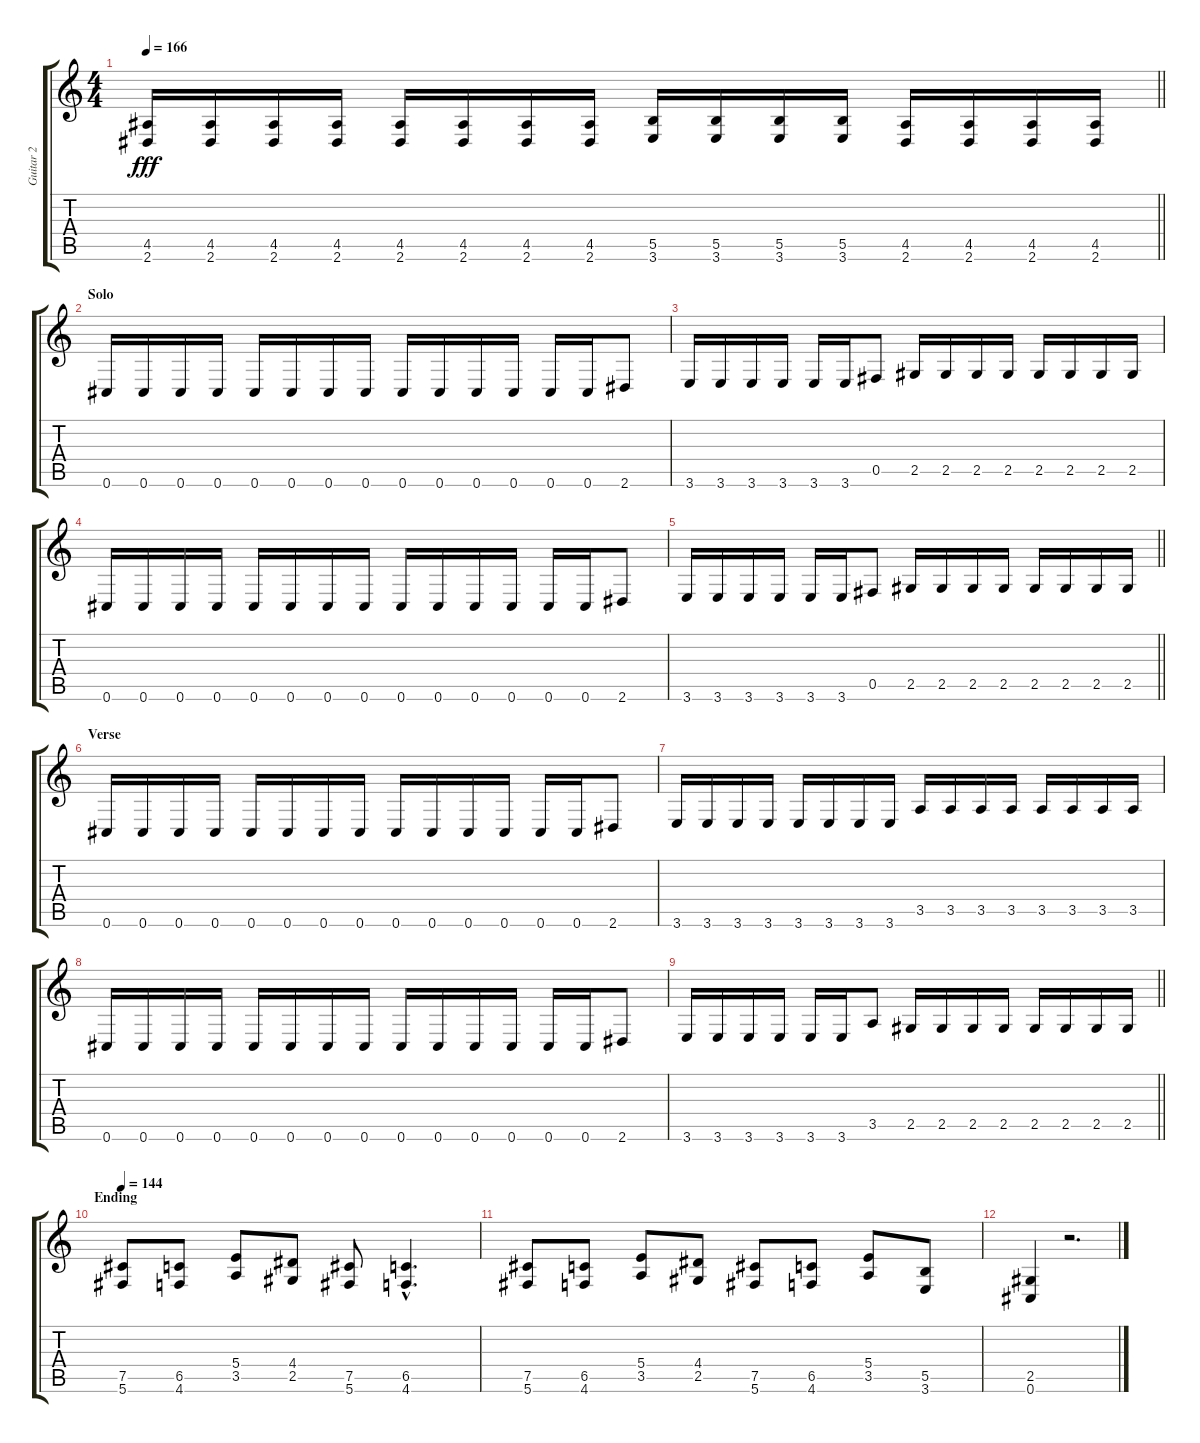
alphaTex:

\track ("Guitar 2" "Guitar 2") {instrument overdrivenguitar}
\staff {score tabs}
\tuning (Db4 Ab3 E3 B2 Gb2 Db2) {hide}
\ts (4 4)
\tempo 166
\clef g2
\barLineRight lightlight
\ks c
(4.5 2.6).16{dy fff} (4.5 2.6).16 (4.5 2.6).16 (4.5 2.6).16 (4.5 2.6).16 (4.5 2.6).16 (4.5 2.6).16 (4.5 2.6).16 (5.5 3.6).16 (5.5 3.6).16 (5.5 3.6).16 (5.5 3.6).16 (4.5 2.6).16 (4.5 2.6).16 (4.5 2.6).16 (4.5 2.6).16 |
\section ("" "Solo")
0.6.16 0.6.16 0.6.16 0.6.16 0.6.16 0.6.16 0.6.16 0.6.16 0.6.16 0.6.16 0.6.16 0.6.16 0.6.16 0.6.16 2.6.8 |
3.6.16 3.6.16 3.6.16 3.6.16 3.6.16 3.6.16 0.5.8 2.5.16 2.5.16 2.5.16 2.5.16 2.5.16 2.5.16 2.5.16 2.5.16 |
0.6.16 0.6.16 0.6.16 0.6.16 0.6.16 0.6.16 0.6.16 0.6.16 0.6.16 0.6.16 0.6.16 0.6.16 0.6.16 0.6.16 2.6.8 |
\barLineRight lightlight
3.6.16 3.6.16 3.6.16 3.6.16 3.6.16 3.6.16 0.5.8 2.5.16 2.5.16 2.5.16 2.5.16 2.5.16 2.5.16 2.5.16 2.5.16 |
\section ("" "Verse")
0.6.16 0.6.16 0.6.16 0.6.16 0.6.16 0.6.16 0.6.16 0.6.16 0.6.16 0.6.16 0.6.16 0.6.16 0.6.16 0.6.16 2.6.8 |
3.6.16 3.6.16 3.6.16 3.6.16 3.6.16 3.6.16 3.6.16 3.6.16 3.5.16 3.5.16 3.5.16 3.5.16 3.5.16 3.5.16 3.5.16 3.5.16 |
0.6.16 0.6.16 0.6.16 0.6.16 0.6.16 0.6.16 0.6.16 0.6.16 0.6.16 0.6.16 0.6.16 0.6.16 0.6.16 0.6.16 2.6.8 |
\barLineRight lightlight
3.6.16 3.6.16 3.6.16 3.6.16 3.6.16 3.6.16 3.5.8 2.5.16 2.5.16 2.5.16 2.5.16 2.5.16 2.5.16 2.5.16 2.5.16 |
\section ("" "Ending")
\tempo 144
(7.5 5.6).8 (6.5 4.6).8 (5.4 3.5).8 (4.4 2.5).8 (7.5 5.6).8 (6.5{hac} 4.6{hac}).4{d} |
(7.5 5.6).8 (6.5 4.6).8 (5.4 3.5).8 (4.4 2.5).8 (7.5 5.6).8 (6.5 4.6).8 (5.4 3.5).8 (5.5 3.6).8 |
(2.5 0.6).4 r.2{d}
